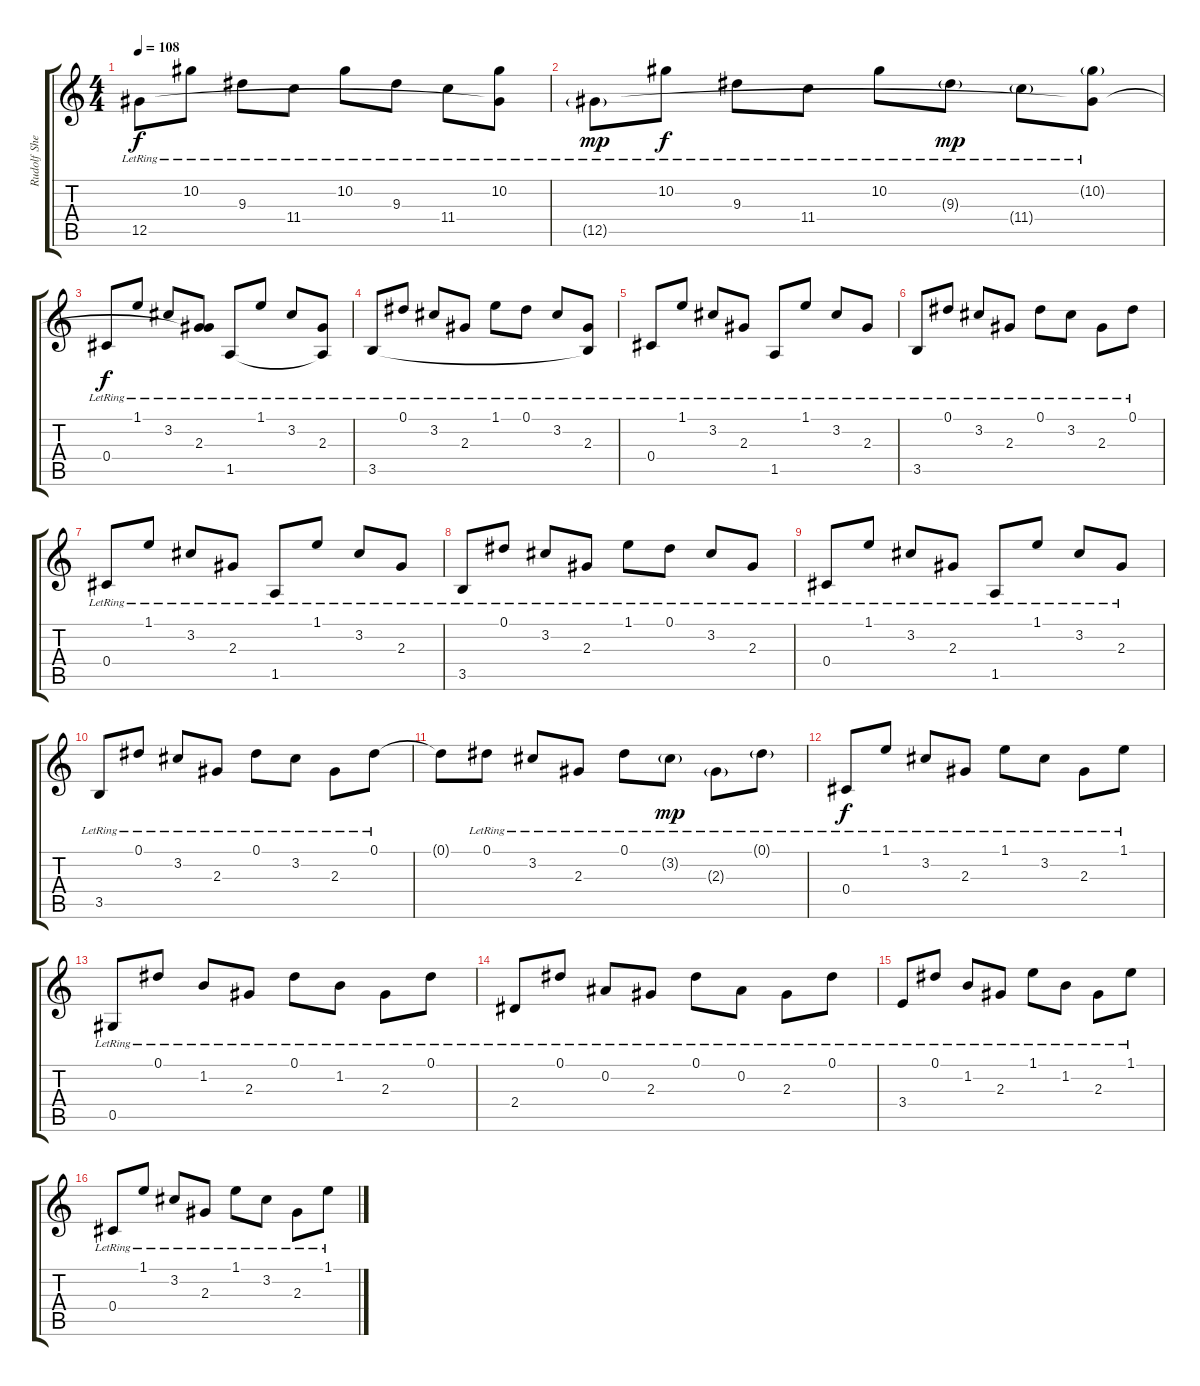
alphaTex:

\track ("Rudolf Shenker" "Rudolf She") {instrument acousticguitarsteel}
\staff {score tabs}
\tuning (Eb4 Bb3 Gb3 Db3 Ab2 Eb2) {hide}
\ts (4 4)
\tempo 108
\clef g2
\ks c
12.5{lr}.8{dy f} 10.2{lr}.8 9.3{lr}.8 11.4{lr}.8 10.2{lr}.8 9.3{lr}.8 11.4{lr}.8 (10.2{lr} 12.5{t}).8 |
12.5{g lr}.8{dy mp} 10.2{lr}.8{dy f} 9.3{lr}.8 11.4{lr}.8 10.2{lr}.8 9.3{g lr}.8{dy mp} 11.4{g lr}.8 (10.2{g lr} 12.5{t}).8 |
0.4{lr}.8{dy f} 1.1{lr}.8 3.2{lr}.8 (2.3{lr} 12.5{t}).8 1.5{lr}.8 1.1{lr}.8 3.2{lr}.8 (2.3{lr} 1.5{t}).8 |
3.5{lr}.8 0.1{lr}.8 3.2{lr}.8 2.3{lr}.8 1.1{lr}.8 0.1{lr}.8 3.2{lr}.8 (2.3{lr} 3.5{t}).8 |
0.4{lr}.8 1.1{lr}.8 3.2{lr}.8 2.3{lr}.8 1.5{lr}.8 1.1{lr}.8 3.2{lr}.8 2.3{lr}.8 |
3.5{lr}.8 0.1{lr}.8 3.2{lr}.8 2.3{lr}.8 0.1{lr}.8 3.2{lr}.8 2.3{lr}.8 0.1{lr}.8 |
0.4{lr}.8 1.1{lr}.8 3.2{lr}.8 2.3{lr}.8 1.5{lr}.8 1.1{lr}.8 3.2{lr}.8 2.3{lr}.8 |
3.5{lr}.8 0.1{lr}.8 3.2{lr}.8 2.3{lr}.8 1.1{lr}.8 0.1{lr}.8 3.2{lr}.8 2.3{lr}.8 |
0.4{lr}.8 1.1{lr}.8 3.2{lr}.8 2.3{lr}.8 1.5{lr}.8 1.1{lr}.8 3.2{lr}.8 2.3{lr}.8 |
3.5{lr}.8 0.1{lr}.8 3.2{lr}.8 2.3{lr}.8 0.1{lr}.8 3.2{lr}.8 2.3{lr}.8 0.1{lr}.8 |
0.1{t}.8 0.1{lr}.8 3.2{lr}.8 2.3{lr}.8 0.1{lr}.8 3.2{g lr}.8{dy mp} 2.3{g lr}.8 0.1{g lr}.8 |
0.4{lr}.8{dy f} 1.1{lr}.8 3.2{lr}.8 2.3{lr}.8 1.1{lr}.8 3.2{lr}.8 2.3{lr}.8 1.1{lr}.8 |
0.5{lr}.8 0.1{lr}.8 1.2{lr}.8 2.3{lr}.8 0.1{lr}.8 1.2{lr}.8 2.3{lr}.8 0.1{lr}.8 |
2.4{lr}.8 0.1{lr}.8 0.2{lr}.8 2.3{lr}.8 0.1{lr}.8 0.2{lr}.8 2.3{lr}.8 0.1{lr}.8 |
3.4{lr}.8 0.1{lr}.8 1.2{lr}.8 2.3{lr}.8 1.1{lr}.8 1.2{lr}.8 2.3{lr}.8 1.1{lr}.8 |
0.4{lr}.8 1.1{lr}.8 3.2{lr}.8 2.3{lr}.8 1.1{lr}.8 3.2{lr}.8 2.3{lr}.8 1.1{lr}.8
